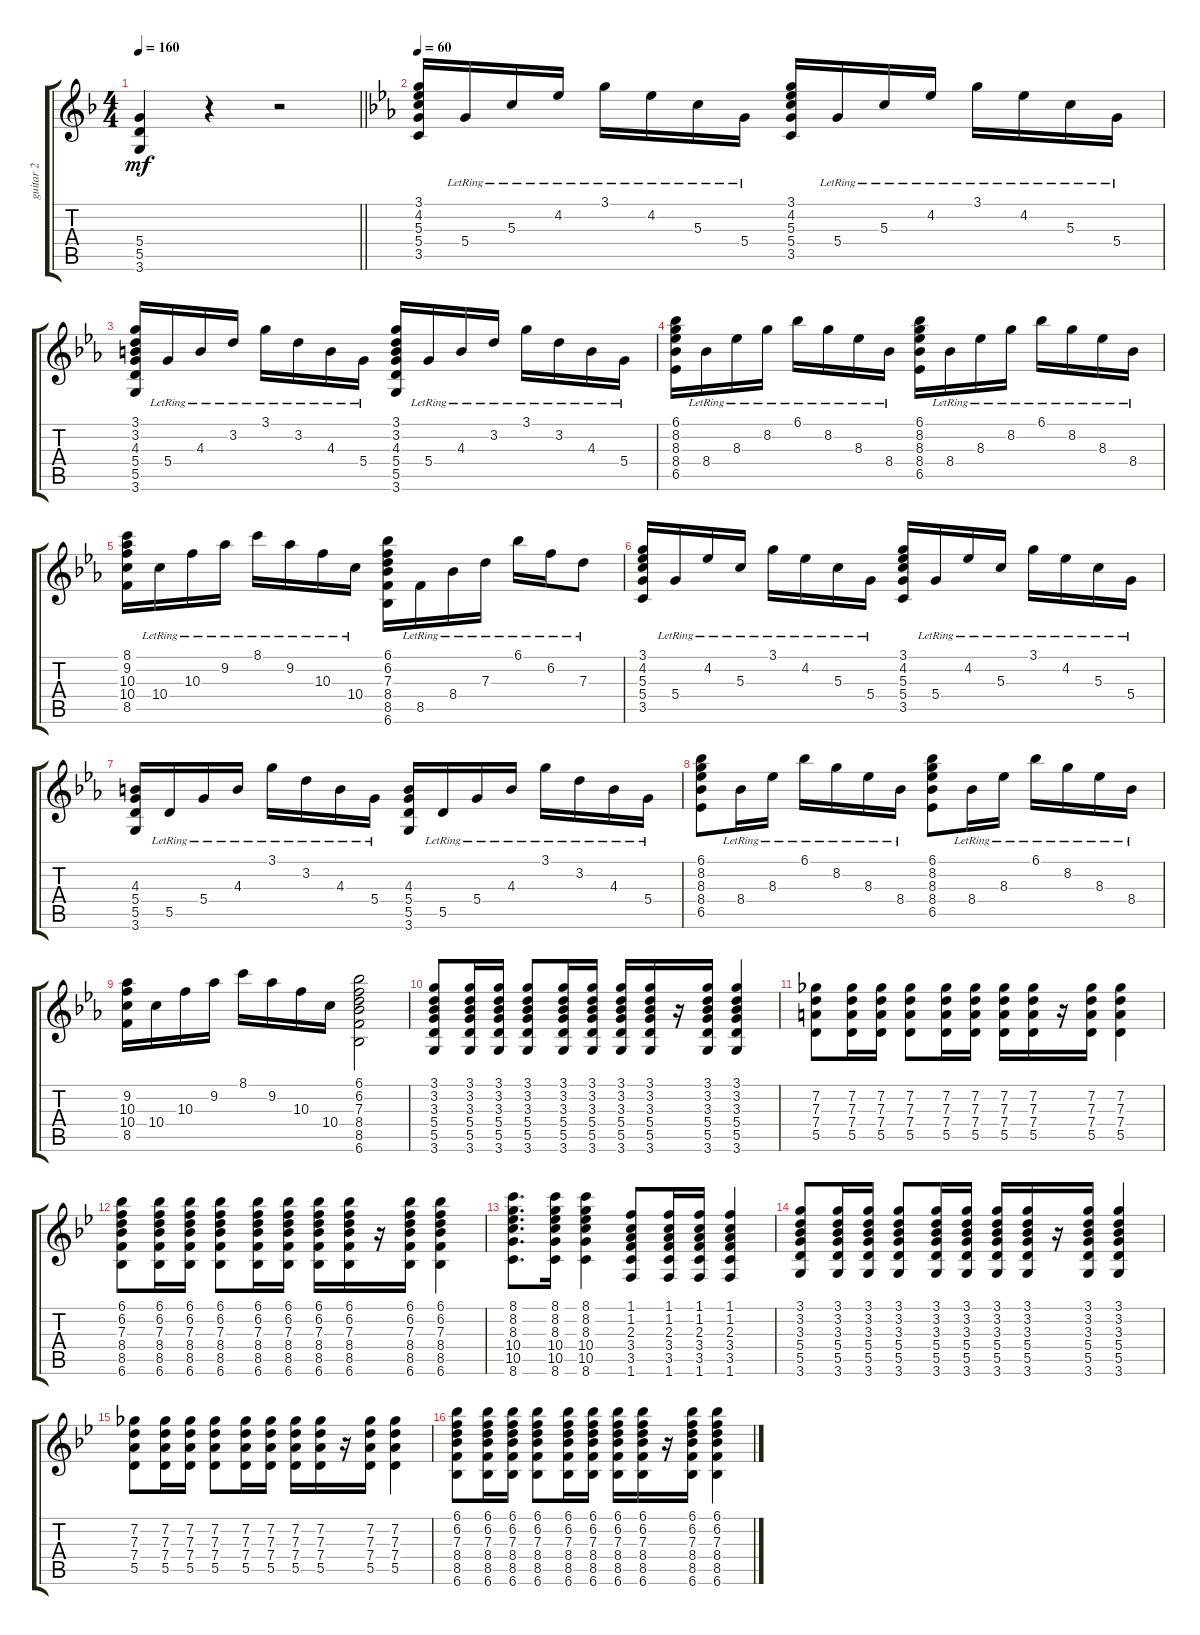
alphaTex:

\track ("guitar 2" "guitar 2") {instrument overdrivenguitar}
\staff {score tabs}
\tuning (E4 B3 G3 D3 A2 E2) {hide}
\ts (4 4)
\tempo 160
\clef g2
\barLineRight lightlight
\ks dminor
(5.4 5.5 3.6).4{dy mf} r.4 r.2 |
\tempo 60
\ks cminor
(3.1 4.2 5.3 5.4 3.5).16{volume 7 instrument acousticguitarsteel} 5.4{lr}.16 5.3{lr}.16 4.2{lr}.16 3.1{lr}.16 4.2{lr}.16 5.3{lr}.16 5.4{lr}.16 (3.1 4.2 5.3 5.4 3.5).16 5.4{lr}.16 5.3{lr}.16 4.2{lr}.16 3.1{lr}.16 4.2{lr}.16 5.3{lr}.16 5.4{lr}.16 |
(3.1 3.2 4.3 5.4 5.5 3.6).16 5.4{lr}.16 4.3{lr}.16 3.2{lr}.16 3.1{lr}.16 3.2{lr}.16 4.3{lr}.16 5.4{lr}.16 (3.1 3.2 4.3 5.4 5.5 3.6).16 5.4{lr}.16 4.3{lr}.16 3.2{lr}.16 3.1{lr}.16 3.2{lr}.16 4.3{lr}.16 5.4{lr}.16 |
(6.1 8.2 8.3 8.4 6.5).16 8.4{lr}.16 8.3{lr}.16 8.2{lr}.16 6.1{lr}.16 8.2{lr}.16 8.3{lr}.16 8.4{lr}.16 (6.1 8.2 8.3 8.4 6.5).16 8.4{lr}.16 8.3{lr}.16 8.2{lr}.16 6.1{lr}.16 8.2{lr}.16 8.3{lr}.16 8.4{lr}.16 |
(8.1 9.2 10.3 10.4 8.5).16 10.4{lr}.16 10.3{lr}.16 9.2{lr}.16 8.1{lr}.16 9.2{lr}.16 10.3{lr}.16 10.4{lr}.16 (6.1 6.2 7.3 8.4 8.5 6.6).16 8.5{lr}.16 8.4{lr}.16 7.3{lr}.16 6.1{lr}.16 6.2{lr}.16 7.3{lr}.8 |
(3.1 4.2 5.3 5.4 3.5).16 5.4{lr}.16 4.2{lr}.16 5.3{lr}.16 3.1{lr}.16 4.2{lr}.16 5.3{lr}.16 5.4{lr}.16 (3.1 4.2 5.3 5.4 3.5).16 5.4{lr}.16 4.2{lr}.16 5.3{lr}.16 3.1{lr}.16 4.2{lr}.16 5.3{lr}.16 5.4{lr}.16 |
(4.3 5.4 5.5 3.6).16 5.5{lr}.16 5.4{lr}.16 4.3{lr}.16 3.1{lr}.16 3.2{lr}.16 4.3{lr}.16 5.4{lr}.16 (4.3 5.4 5.5 3.6).16 5.5{lr}.16 5.4{lr}.16 4.3{lr}.16 3.1{lr}.16 3.2{lr}.16 4.3{lr}.16 5.4{lr}.16 |
(6.1 8.2 8.3 8.4 6.5).8 8.4{lr}.16 8.3{lr}.16 6.1{lr}.16 8.2{lr}.16 8.3{lr}.16 8.4{lr}.16 (6.1 8.2 8.3 8.4 6.5).8 8.4{lr}.16 8.3{lr}.16 6.1{lr}.16 8.2{lr}.16 8.3{lr}.16 8.4{lr}.16 |
(9.2 10.3 10.4 8.5).16 10.4.16 10.3.16 9.2.16 8.1.16 9.2.16 10.3.16 10.4.16 (6.1 6.2 7.3 8.4 8.5 6.6).2 |
(3.1 3.2 3.3 5.4 5.5 3.6).8 (3.1 3.2 3.3 5.4 5.5 3.6).16 (3.1 3.2 3.3 5.4 5.5 3.6).16 (3.1 3.2 3.3 5.4 5.5 3.6).8 (3.1 3.2 3.3 5.4 5.5 3.6).16 (3.1 3.2 3.3 5.4 5.5 3.6).16 (3.1 3.2 3.3 5.4 5.5 3.6).16 (3.1 3.2 3.3 5.4 5.5 3.6).16 r.16 (3.1 3.2 3.3 5.4 5.5 3.6).16 (3.1 3.2 3.3 5.4 5.5 3.6).4 |
(7.2 7.3 7.4 5.5).8 (7.2 7.3 7.4 5.5).16 (7.2 7.3 7.4 5.5).16 (7.2 7.3 7.4 5.5).8 (7.2 7.3 7.4 5.5).16 (7.2 7.3 7.4 5.5).16 (7.2 7.3 7.4 5.5).16 (7.2 7.3 7.4 5.5).16 r.16 (7.2 7.3 7.4 5.5).16 (7.2 7.3 7.4 5.5).4 |
\ks gminor
(6.1 6.2 7.3 8.4 8.5 6.6).8 (6.1 6.2 7.3 8.4 8.5 6.6).16 (6.1 6.2 7.3 8.4 8.5 6.6).16 (6.1 6.2 7.3 8.4 8.5 6.6).8 (6.1 6.2 7.3 8.4 8.5 6.6).16 (6.1 6.2 7.3 8.4 8.5 6.6).16 (6.1 6.2 7.3 8.4 8.5 6.6).16 (6.1 6.2 7.3 8.4 8.5 6.6).16 r.16 (6.1 6.2 7.3 8.4 8.5 6.6).16 (6.1 6.2 7.3 8.4 8.5 6.6).4 |
(8.1 8.2 8.3 10.4 10.5 8.6).8{d} (8.1 8.2 8.3 10.4 10.5 8.6).16 (8.1 8.2 8.3 10.4 10.5 8.6).4 (1.1 1.2 2.3 3.4 3.5 1.6).8 (1.1 1.2 2.3 3.4 3.5 1.6).16 (1.1 1.2 2.3 3.4 3.5 1.6).16 (1.1 1.2 2.3 3.4 3.5 1.6).4 |
(3.1 3.2 3.3 5.4 5.5 3.6).8 (3.1 3.2 3.3 5.4 5.5 3.6).16 (3.1 3.2 3.3 5.4 5.5 3.6).16 (3.1 3.2 3.3 5.4 5.5 3.6).8 (3.1 3.2 3.3 5.4 5.5 3.6).16 (3.1 3.2 3.3 5.4 5.5 3.6).16 (3.1 3.2 3.3 5.4 5.5 3.6).16 (3.1 3.2 3.3 5.4 5.5 3.6).16 r.16 (3.1 3.2 3.3 5.4 5.5 3.6).16 (3.1 3.2 3.3 5.4 5.5 3.6).4 |
(7.2 7.3 7.4 5.5).8 (7.2 7.3 7.4 5.5).16 (7.2 7.3 7.4 5.5).16 (7.2 7.3 7.4 5.5).8 (7.2 7.3 7.4 5.5).16 (7.2 7.3 7.4 5.5).16 (7.2 7.3 7.4 5.5).16 (7.2 7.3 7.4 5.5).16 r.16 (7.2 7.3 7.4 5.5).16 (7.2 7.3 7.4 5.5).4 |
(6.1 6.2 7.3 8.4 8.5 6.6).8 (6.1 6.2 7.3 8.4 8.5 6.6).16 (6.1 6.2 7.3 8.4 8.5 6.6).16 (6.1 6.2 7.3 8.4 8.5 6.6).8 (6.1 6.2 7.3 8.4 8.5 6.6).16 (6.1 6.2 7.3 8.4 8.5 6.6).16 (6.1 6.2 7.3 8.4 8.5 6.6).16 (6.1 6.2 7.3 8.4 8.5 6.6).16 r.16 (6.1 6.2 7.3 8.4 8.5 6.6).16 (6.1 6.2 7.3 8.4 8.5 6.6).4
